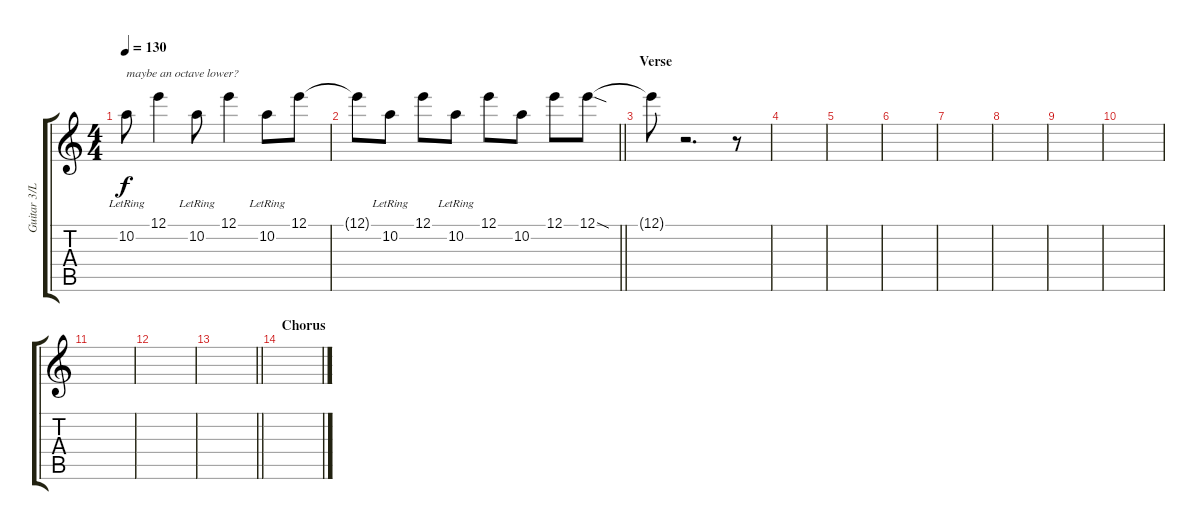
\track ("Guitar 3/Lead" "Guitar 3/L") {instrument electricguitarclean}
\staff {score tabs}
\tuning (E4 B3 G3 D3 A2 E2) {hide}
\ts (4 4)
\tempo 130
\clef g2
\ks c
10.2{lr}.8{txt "maybe an octave lower?" dy f} 12.1.4 10.2{lr}.8 12.1.4 10.2{lr}.8 12.1.8 |
\barLineRight lightlight
12.1{t}.8 10.2{lr}.8 12.1.8 10.2{lr}.8 12.1.8 10.2.8 12.1.8 12.1{sod}.8 |
\section ("" "Verse")
12.1{t}.8 r.2{d} r.8 |
|
|
|
|
|
|
|
|
|
\barLineRight lightlight
|
\section ("" "Chorus")
